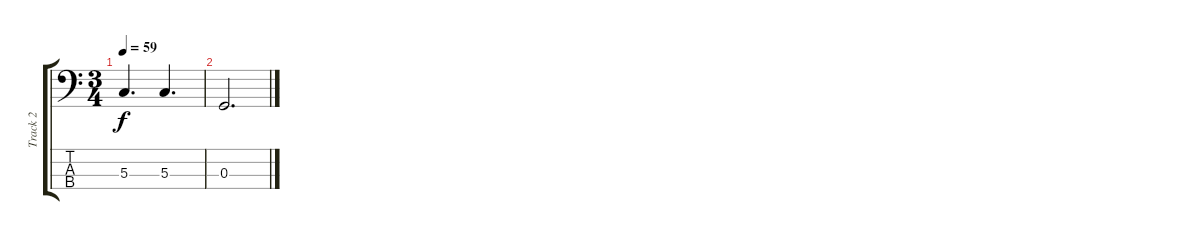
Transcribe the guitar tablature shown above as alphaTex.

\track ("Track 2" "Track 2") {instrument electricbassfinger}
\staff {score tabs}
\tuning (F2 C2 G1 D1) {hide}
\ts (3 4)
\tempo 59
\clef f4
\ks c
5.3.4{d dy f} 5.3.4{d} |
0.3.2{d}
